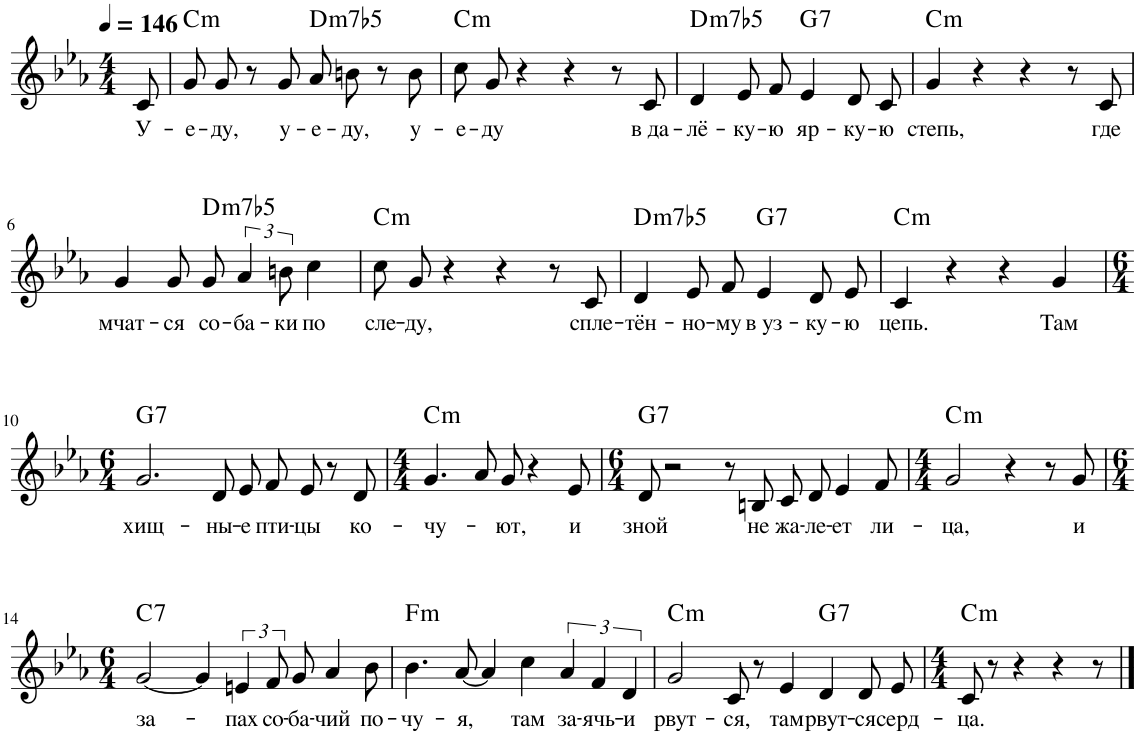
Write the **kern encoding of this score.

**kern	**text	**harte
*part1	*part1	*part1
*staff1	*staff1	*
*I"Piano	*	*
*I'Pno.	*	*
*clefG2	*	*
*k[b-e-a-]	*	*
*M4/4	*	*
*MM146	*	*
=1	=1	=1
!	!LO:LY:b	!
8c/	У-	.
=2	=2	=2
!	!LO:LY:b	!LO:H:kt=m
8g/L	-е-	C:min
!	!LO:LY:b	!
8g/J	-ду,	.
8r	.	.
!	!LO:LY:b	!
8g/	у-	.
!	!LO:LY:b	!LO:H:kt=m7b5
8a-/L	-е-	D:hdim7
!	!LO:LY:b	!
8bn/J	-ду,	.
8r	.	.
!	!LO:LY:b	!
8b\	у-	.
=3	=3	=3
!	!LO:LY:b	!LO:H:kt=m
8cc/L	-е-	C:min
!	!LO:LY:b	!
8g/J	-ду	.
4r	.	.
4r	.	.
8r	.	.
!	!LO:LY:b	!
8c/	в да-	.
=4	=4	=4
!	!LO:LY:b	!LO:H:kt=m7b5
4d/	-лё-	D:hdim7
!	!LO:LY:b	!
8e-/L	-ку-	.
!	!LO:LY:b	!
8f/J	-ю	.
!	!LO:LY:b	!LO:H:kt=7
4e-/	яр-	G:7
!	!LO:LY:b	!
8d/L	-ку-	.
!	!LO:LY:b	!
8c/J	-ю	.
=5	=5	=5
!	!LO:LY:b	!LO:H:kt=m
4g/	степь,	C:min
4r	.	.
4r	.	.
8r	.	.
!	!LO:LY:b	!
8c/	где	.
!!LO:LB:g=z
=6	=6	=6
!	!LO:LY:b	!
4g/	мчат-	.
!	!LO:LY:b	!
8g/	-ся	.
!	!LO:LY:b	!LO:H:kt=m7b5
8g/	со-	D:hdim7
!	!LO:LY:b	!
6a-/	-ба-	.
!	!LO:LY:b	!
12bn\	-ки	.
!	!LO:LY:b	!
4cc\	по	.
=7	=7	=7
!	!LO:LY:b	!LO:H:kt=m
8cc/L	сле-	C:min
!	!LO:LY:b	!
8g/J	-ду,	.
4r	.	.
4r	.	.
8r	.	.
!	!LO:LY:b	!
8c/	спле-	.
=8	=8	=8
!	!LO:LY:b	!LO:H:kt=m7b5
4d/	-тён-	D:hdim7
!	!LO:LY:b	!
8e-/L	-но-	.
!	!LO:LY:b	!
8f/J	-му	.
!	!LO:LY:b	!LO:H:kt=7
4e-/	в уз-	G:7
!	!LO:LY:b	!
8d/L	-ку-	.
!	!LO:LY:b	!
8e-/J	-ю	.
=9	=9	=9
!	!LO:LY:b	!LO:H:kt=m
4c/	цепь.	C:min
4r	.	.
4r	.	.
!	!LO:LY:b	!
4g/	Там	.
!!LO:LB:g=z
=10	=10	=10
*M6/4	*	*
!	!LO:LY:b	!LO:H:kt=7
2.g/	хищ-	G:7
!	!LO:LY:b	!
8d/L	-ны-	.
!	!LO:LY:b	!
8e-/	-е	.
!	!LO:LY:b	!
8f/	пти-	.
!	!LO:LY:b	!
8e-/J	-цы	.
8r	.	.
!	!LO:LY:b	!
8d/	ко-	.
=11	=11	=11
*M4/4	*	*
!	!LO:LY:b	!LO:H:kt=m
4.g/	-чу-	C:min
8a-/	.	.
!	!LO:LY:b	!
8g/	-ют,	.
4r	.	.
!	!LO:LY:b	!
8e-/	и	.
=12	=12	=12
*M6/4	*	*
!	!LO:LY:b	!LO:H:kt=7
8d/	зной	G:7
2r	.	.
8r	.	.
!	!LO:LY:b	!
8Bn/L	не	.
!	!LO:LY:b	!
8c/	жа-	.
!	!LO:LY:b	!
8d/J	-ле-	.
!	!LO:LY:b	!
4e-/	-ет	.
!	!LO:LY:b	!
8f/	ли-	.
=13	=13	=13
*M4/4	*	*
!	!LO:LY:b	!LO:H:kt=m
2g/	-ца,	C:min
4r	.	.
8r	.	.
!	!LO:LY:b	!
8g/	и	.
!!LO:LB:g=z
=14	=14	=14
*M6/4	*	*
!	!LO:LY:b	!LO:H:kt=7
[2g/	за-	C:7
4g/]	.	.
!	!LO:LY:b	!
6en/	-пах	.
!	!LO:LY:b	!
12f/L	со-	.
!	!LO:LY:b	!
8g/J	-ба-	.
!	!LO:LY:b	!
4a-/	-чий	.
!	!LO:LY:b	!
8b-\	по-	.
=15	=15	=15
!	!LO:LY:b	!LO:H:kt=m
4.b-\	-чу-	F:min
!	!LO:LY:b	!
[8a-/	-я,	.
4a-/]	.	.
!	!LO:LY:b	!
4cc\	там	.
!	!LO:LY:b	!
6a-/	за-	.
!	!LO:LY:b	!
6f/	-ячь-	.
!	!LO:LY:b	!
6d/	-и	.
=16	=16	=16
!	!LO:LY:b	!LO:H:kt=m
2g/	рвут-	C:min
!	!LO:LY:b	!
8c/	-ся,	.
8r	.	.
!	!LO:LY:b	!
4e-/	там	.
!	!LO:LY:b	!LO:H:kt=7
4d/	рвут-	G:7
!	!LO:LY:b	!
8d/L	-ся	.
!	!LO:LY:b	!
8e-/J	серд-	.
=17	=17	=17
*M4/4	*	*
!	!LO:LY:b	!LO:H:kt=m
8c/	-ца.	C:min
8r	.	.
4r	.	.
4r	.	.
8r	.	.
==	==	==
*-	*-	*-
